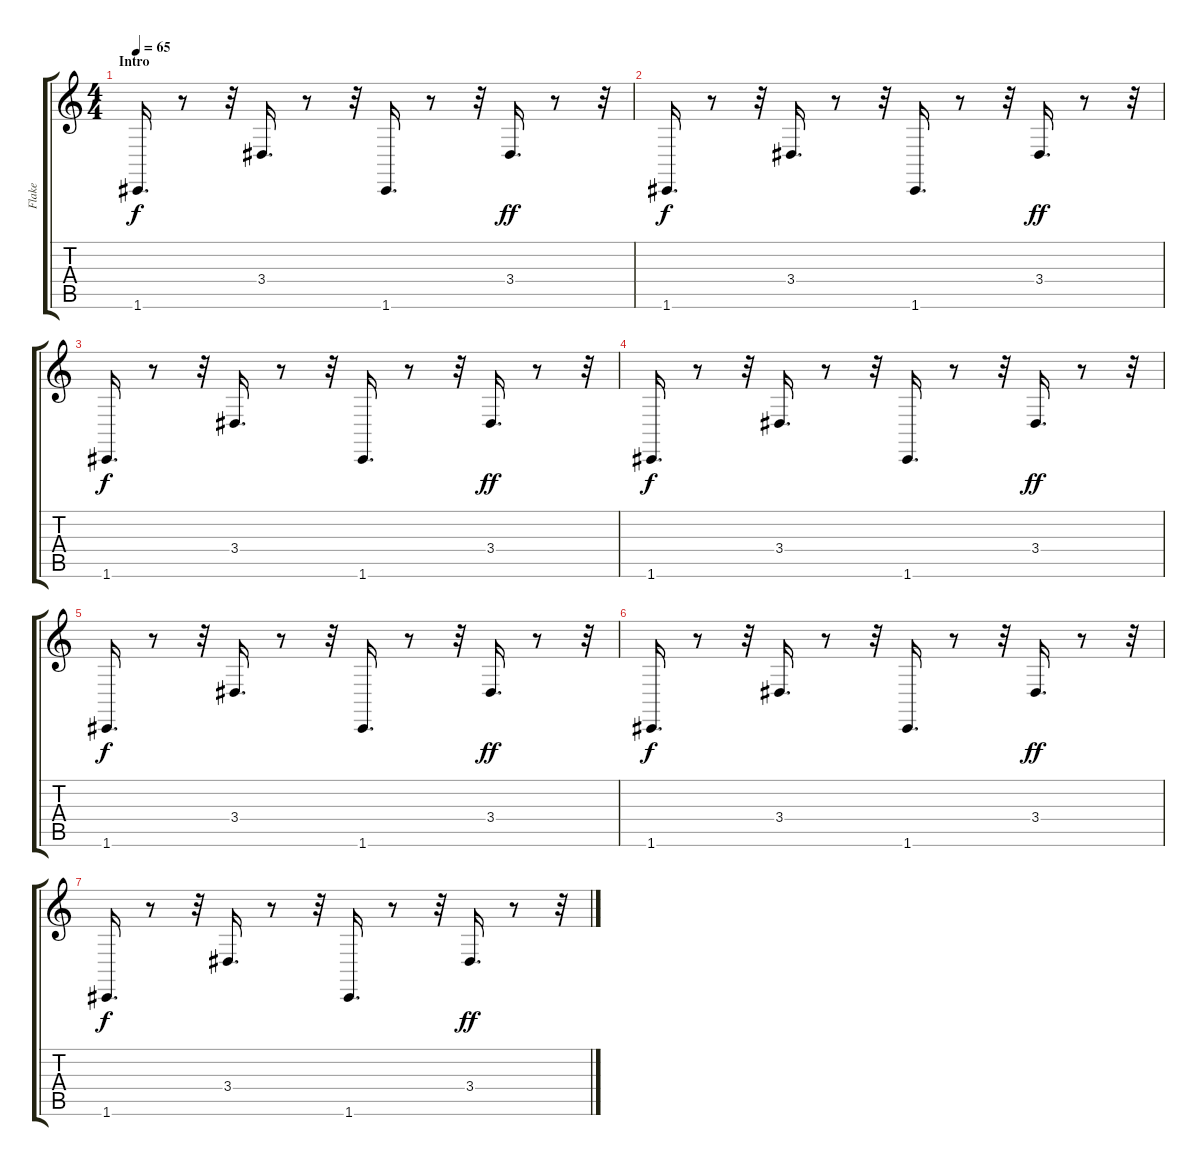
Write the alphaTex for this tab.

\track ("Flake" "Flake") {instrument seashore}
\staff {score tabs}
\tuning (D4 A3 F3 C3 G2 C2) {hide}
\ts (4 4)
\section ("" "Intro")
\tempo 65
\clef g2
\ks c
1.6.16{d dy f volume 16 instrument applause} r.8 r.32 3.4.16{d} r.8 r.32 1.6.16{d} r.8 r.32 3.4.16{d dy ff} r.8 r.32 |
1.6.16{d dy f volume 16 instrument applause} r.8 r.32 3.4.16{d} r.8 r.32 1.6.16{d} r.8 r.32 3.4.16{d dy ff} r.8 r.32 |
1.6.16{d dy f volume 16 instrument applause} r.8 r.32 3.4.16{d} r.8 r.32 1.6.16{d} r.8 r.32 3.4.16{d dy ff} r.8 r.32 |
1.6.16{d dy f volume 16 instrument applause} r.8 r.32 3.4.16{d} r.8 r.32 1.6.16{d} r.8 r.32 3.4.16{d dy ff} r.8 r.32 |
1.6.16{d dy f volume 16 instrument applause} r.8 r.32 3.4.16{d} r.8 r.32 1.6.16{d} r.8 r.32 3.4.16{d dy ff} r.8 r.32 |
1.6.16{d dy f volume 16 instrument applause} r.8 r.32 3.4.16{d} r.8 r.32 1.6.16{d} r.8 r.32 3.4.16{d dy ff} r.8 r.32 |
1.6.16{d dy f volume 16 instrument applause} r.8 r.32 3.4.16{d} r.8 r.32 1.6.16{d} r.8 r.32 3.4.16{d dy ff} r.8 r.32
